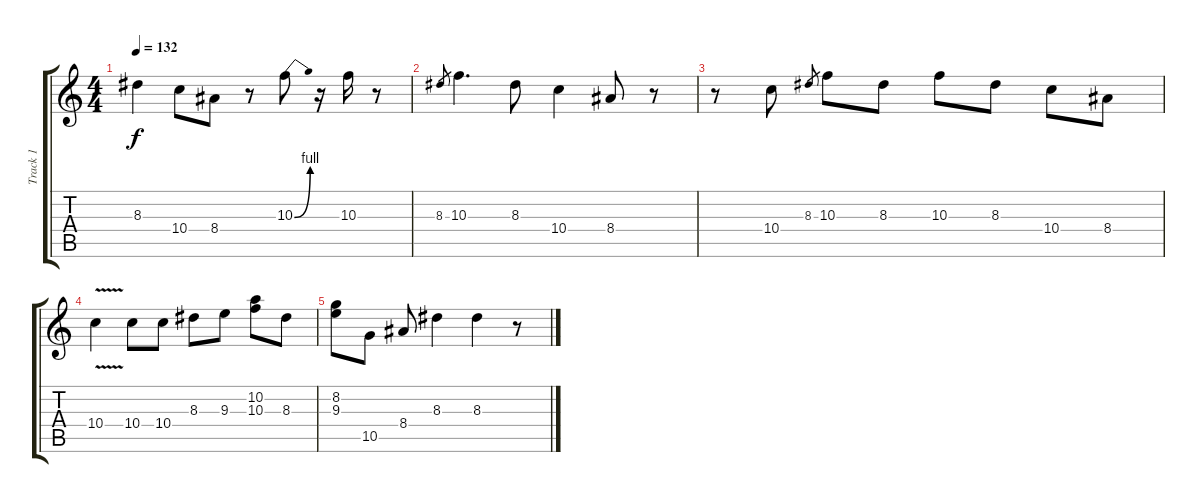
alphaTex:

\track ("Track 1" "Track 1") {instrument distortionguitar}
\staff {score tabs}
\tuning (E4 B3 G3 D3 A2 E2) {hide}
\ts (4 4)
\tempo 132
\clef g2
\ks c
8.3.4{dy f} 10.4.8 8.4.8 r.8 10.3{be (bend 0 0 60 4)}.8 r.16 10.3.16 r.8 |
8.3.8{gr} 10.3.4{d} 8.3.8 10.4.4 8.4.8 r.8 |
r.8 10.4.8 8.3.8{gr} 10.3.8 8.3.8 10.3.8 8.3.8 10.4.8 8.4.8 |
10.4{v}.4 10.4.8 10.4.8 8.3.8 9.3.8 (10.2 10.3).8 8.3.8 |
(8.2 9.3).8 10.5.8 8.4.8 8.3.4 8.3.4 r.8
